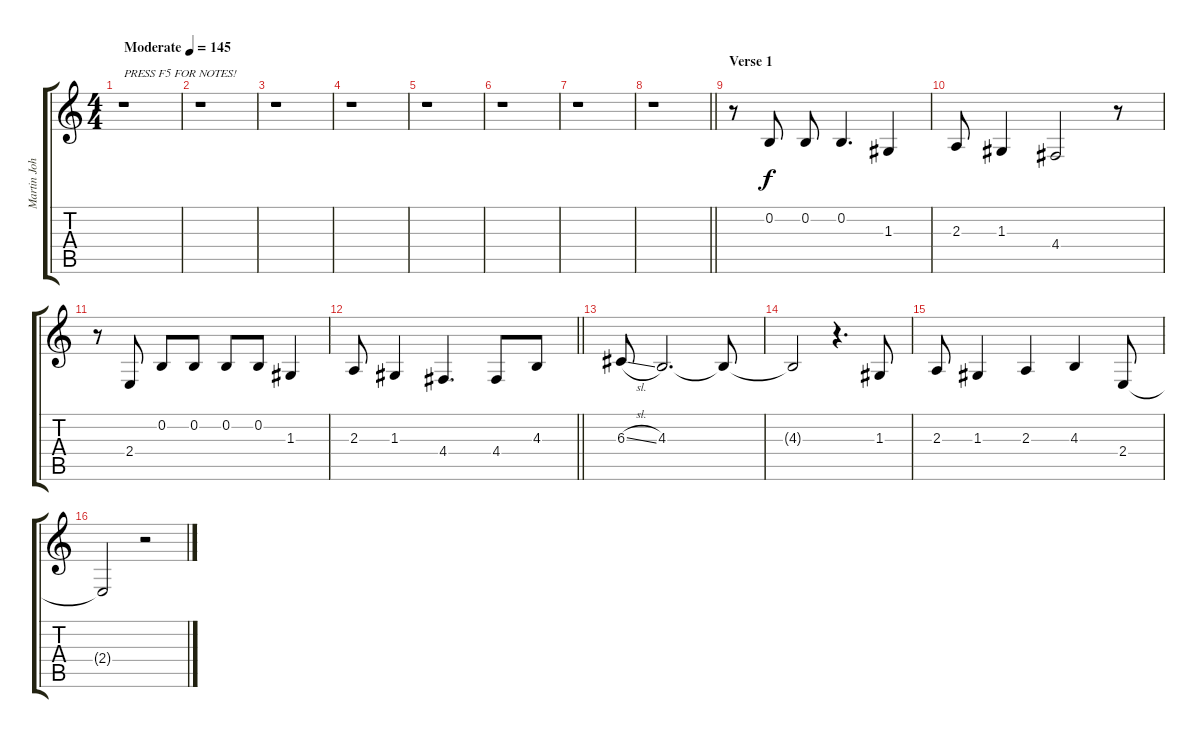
\track ("Martin Johnson (Vocals)" "Martin Joh") {instrument clarinet}
\staff {score tabs}
\tuning (E4 B3 G3 D3 A2 E2) {hide}
\ts (4 4)
\tempo (145 "Moderate")
\clef g2
\ks c
r.1{txt "PRESS F5 FOR NOTES!" dy f instrument clarinet} |
r.1 |
r.1 |
r.1 |
r.1 |
r.1 |
r.1 |
\barLineRight lightlight
r.1 |
\section ("" "Verse 1")
r.8 0.2.8 0.2.8 0.2.4{d} 1.3.4 |
2.3.8 1.3.4 4.4.2 r.8 |
r.8 2.4.8 0.2.8 0.2.8 0.2.8 0.2.8 1.3.4 |
\barLineRight lightlight
2.3.8 1.3.4 4.4.4{d} 4.4.8 4.3.8 |
6.3{sl}.8 4.3.2{d} 4.3{t}.8 |
4.3{t}.2 r.4{d} 1.3.8 |
2.3.8 1.3.4 2.3.4 4.3.4 2.4.8 |
2.4{t}.2 r.2
